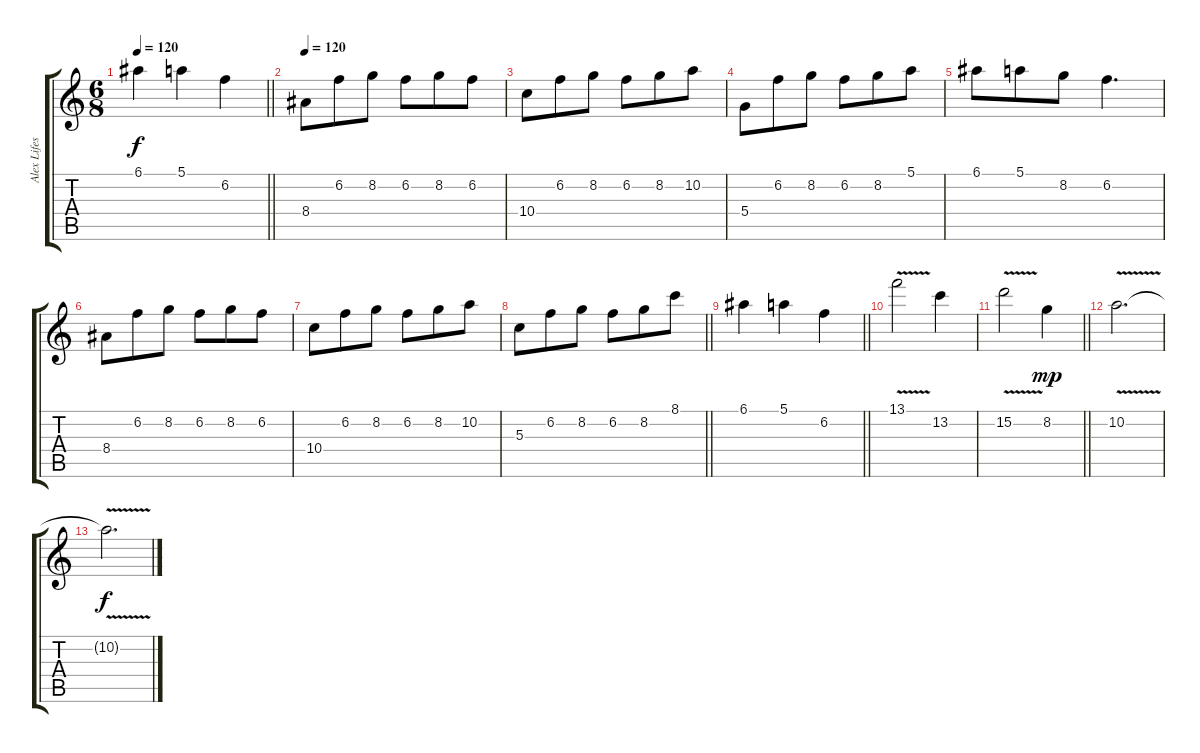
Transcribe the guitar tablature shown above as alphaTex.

\track ("Alex Lifeson LIder " "Alex Lifes") {instrument acousticguitarsteel}
\staff {score tabs}
\tuning (E4 B3 G3 D3 A2 E2) {hide}
\ts (6 8)
\tempo 120
\clef g2
\barLineRight lightlight
\ks c
6.1.4{dy f} 5.1.4 6.2.4 |
\tempo 120
8.4.8{instrument acousticguitarsteel} 6.2.8 8.2.8 6.2.8 8.2.8 6.2.8 |
10.4.8 6.2.8 8.2.8 6.2.8 8.2.8 10.2.8 |
5.4.8 6.2.8 8.2.8 6.2.8 8.2.8 5.1.8 |
6.1.8 5.1.8 8.2.8 6.2.4{d} |
8.4.8 6.2.8 8.2.8 6.2.8 8.2.8 6.2.8 |
10.4.8 6.2.8 8.2.8 6.2.8 8.2.8 10.2.8 |
\barLineRight lightlight
5.3.8 6.2.8 8.2.8 6.2.8 8.2.8 8.1.8 |
\barLineRight lightlight
6.1.4 5.1.4 6.2.4 |
13.1{v}.2 13.2.4 |
\barLineRight lightlight
15.2{v}.2 8.2.4{dy mp} |
10.2{v}.2{d} |
10.2{t}.2{d dy f}
